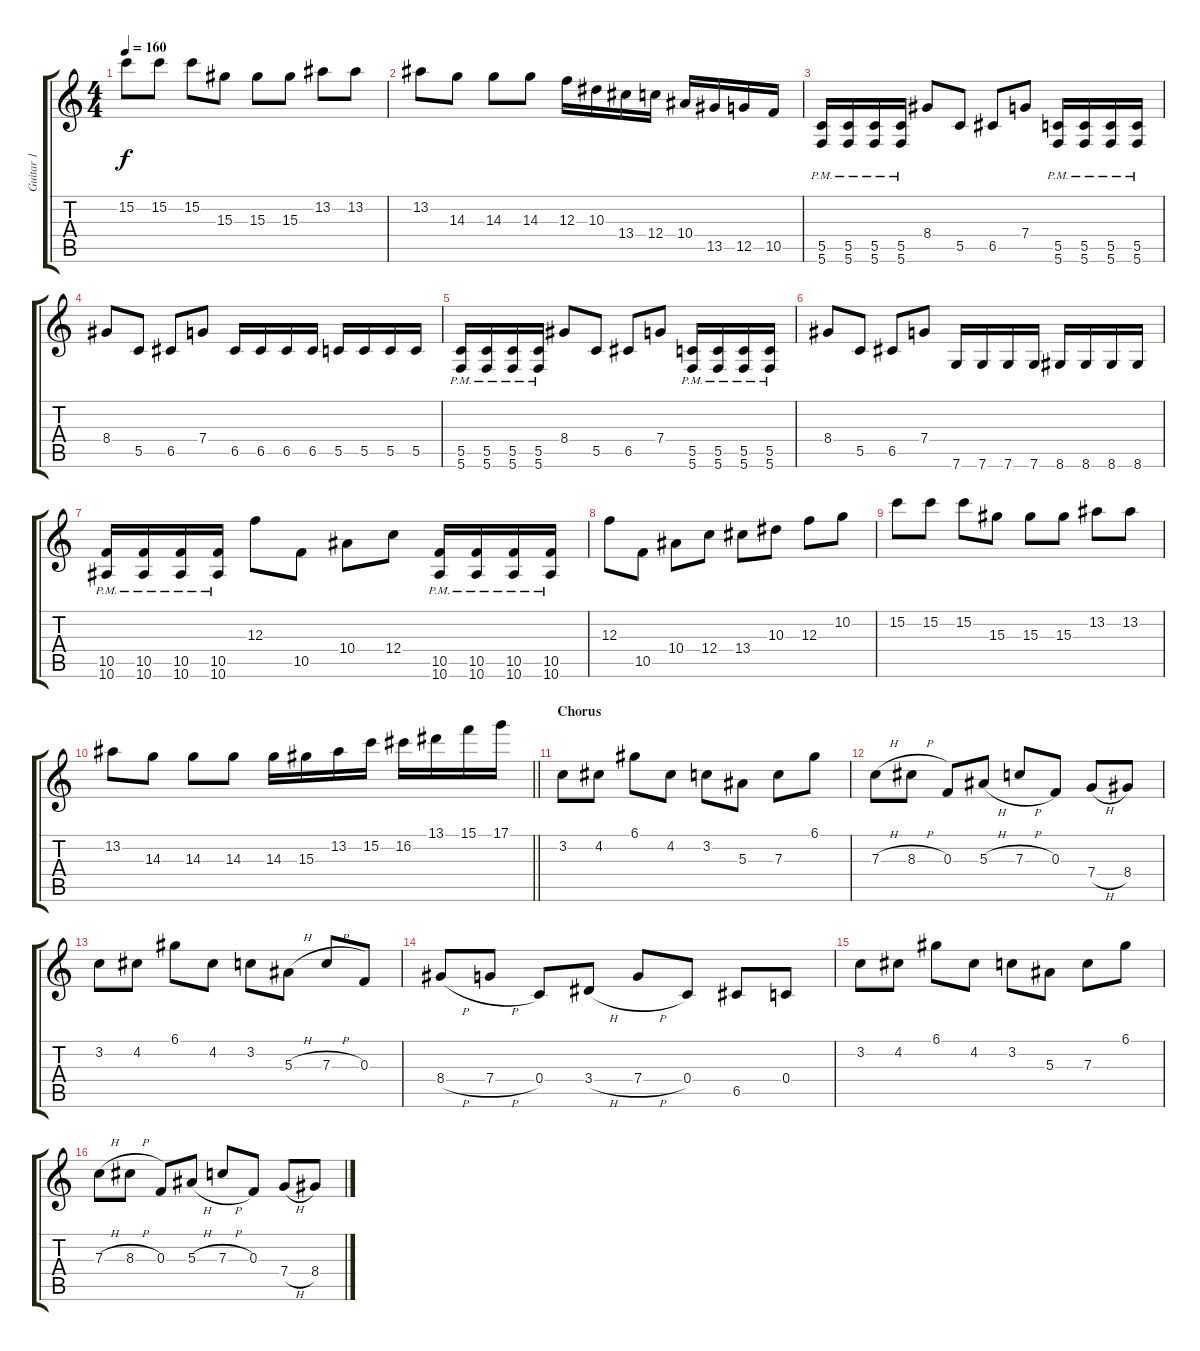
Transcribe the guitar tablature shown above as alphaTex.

\track ("Guitar 1" "Guitar 1") {instrument distortionguitar}
\staff {score tabs}
\tuning (D4 A3 F3 C3 G2 C2) {hide}
\ts (4 4)
\tempo 160
\clef g2
\ks c
15.2.8{dy f} 15.2.8 15.2.8 15.3.8 15.3.8 15.3.8 13.2.8 13.2.8 |
13.2.8 14.3.8 14.3.8 14.3.8 12.3.16 10.3.16 13.4.16 12.4.16 10.4.16 13.5.16 12.5.16 10.5.16 |
(5.5{pm} 5.6{pm}).16 (5.5{pm} 5.6{pm}).16 (5.5{pm} 5.6{pm}).16 (5.5{pm} 5.6{pm}).16 8.4.8 5.5.8 6.5.8 7.4.8 (5.5{pm} 5.6{pm}).16 (5.5{pm} 5.6{pm}).16 (5.5{pm} 5.6{pm}).16 (5.5{pm} 5.6{pm}).16 |
8.4.8 5.5.8 6.5.8 7.4.8 6.5.16 6.5.16 6.5.16 6.5.16 5.5.16 5.5.16 5.5.16 5.5.16 |
(5.5{pm} 5.6{pm}).16 (5.5{pm} 5.6{pm}).16 (5.5{pm} 5.6{pm}).16 (5.5{pm} 5.6{pm}).16 8.4.8 5.5.8 6.5.8 7.4.8 (5.5{pm} 5.6{pm}).16 (5.5{pm} 5.6{pm}).16 (5.5{pm} 5.6{pm}).16 (5.5{pm} 5.6{pm}).16 |
8.4.8 5.5.8 6.5.8 7.4.8 7.6.16 7.6.16 7.6.16 7.6.16 8.6.16 8.6.16 8.6.16 8.6.16 |
(10.5{pm} 10.6{pm}).16 (10.5{pm} 10.6{pm}).16 (10.5{pm} 10.6{pm}).16 (10.5{pm} 10.6{pm}).16 12.3.8 10.5.8 10.4.8 12.4.8 (10.5{pm} 10.6{pm}).16 (10.5{pm} 10.6{pm}).16 (10.5{pm} 10.6{pm}).16 (10.5{pm} 10.6{pm}).16 |
12.3.8 10.5.8 10.4.8 12.4.8 13.4.8 10.3.8 12.3.8 10.2.8 |
15.2.8 15.2.8 15.2.8 15.3.8 15.3.8 15.3.8 13.2.8 13.2.8 |
\barLineRight lightlight
13.2.8 14.3.8 14.3.8 14.3.8 14.3.16 15.3.16 13.2.16 15.2.16 16.2.16 13.1.16 15.1.16 17.1.16 |
\section ("" "Chorus")
3.2.8 4.2.8 6.1.8 4.2.8 3.2.8 5.3.8 7.3.8 6.1.8 |
7.3{h}.8 8.3{h}.8 0.3.8 5.3{h}.8 7.3{h}.8 0.3.8 7.4{h}.8 8.4.8 |
3.2.8 4.2.8 6.1.8 4.2.8 3.2.8 5.3{h}.8 7.3{h}.8 0.3.8 |
8.4{h}.8 7.4{h}.8 0.4.8 3.4{h}.8 7.4{h}.8 0.4.8 6.5.8 0.4.8 |
3.2.8 4.2.8 6.1.8 4.2.8 3.2.8 5.3.8 7.3.8 6.1.8 |
7.3{h}.8 8.3{h}.8 0.3.8 5.3{h}.8 7.3{h}.8 0.3.8 7.4{h}.8 8.4.8
